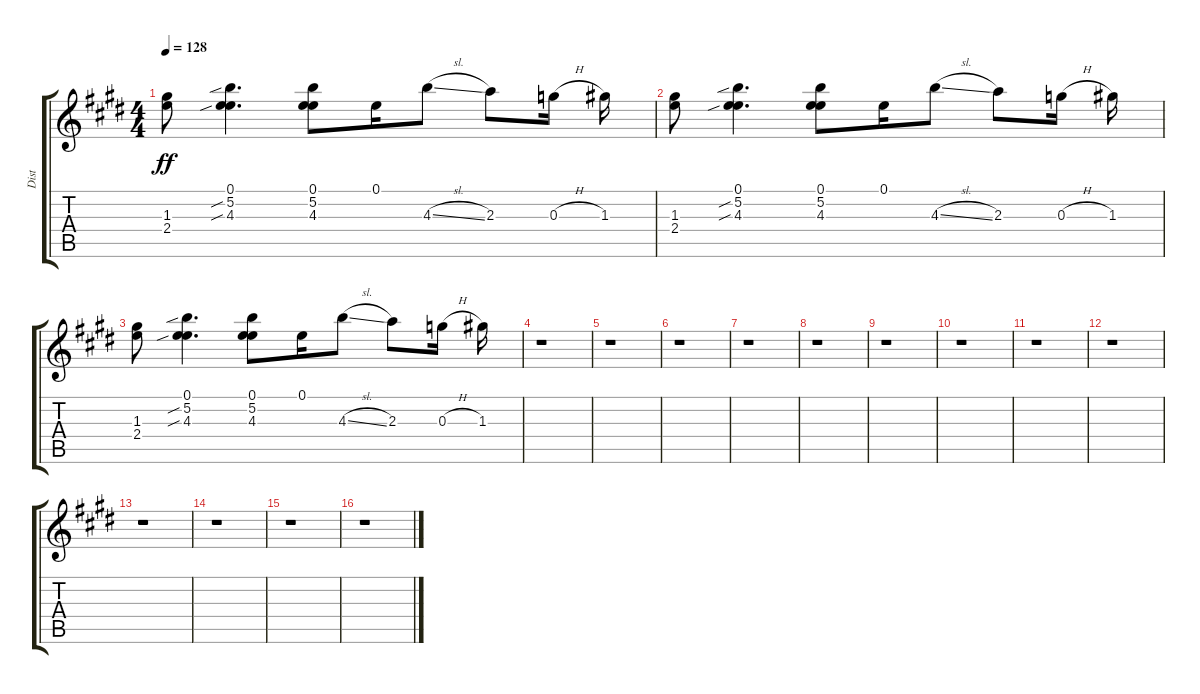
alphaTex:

\track ("Dist" "Dist") {instrument distortionguitar}
\staff {score tabs}
\tuning (E4 B3 G4 D4 A3 E3) {hide}
\ts (4 4)
\tempo 128
\clef g2
\ks c#minor
(1.3 2.4).8{dy ff} (0.1 5.2{sib} 4.3{sib}).4{d} (0.1 5.2 4.3).8 0.1.16 4.3{sl}.8 2.3.8 0.3{h}.16 1.3.16 |
(1.3 2.4).8 (0.1 5.2{sib} 4.3{sib}).4{d} (0.1 5.2 4.3).8 0.1.16 4.3{sl}.8 2.3.8 0.3{h}.16 1.3.16 |
(1.3 2.4).8 (0.1 5.2{sib} 4.3{sib}).4{d} (0.1 5.2 4.3).8 0.1.16 4.3{sl}.8 2.3.8 0.3{h}.16 1.3.16 |
\ks e
r.1 |
\ks c#minor
r.1 |
r.1 |
\ks e
r.1 |
\ks c#minor
r.1 |
r.1 |
\ks e
r.1 |
\ks c#minor
r.1 |
r.1 |
\ks e
r.1 |
\ks c#minor
r.1 |
r.1 |
\ks e
r.1
